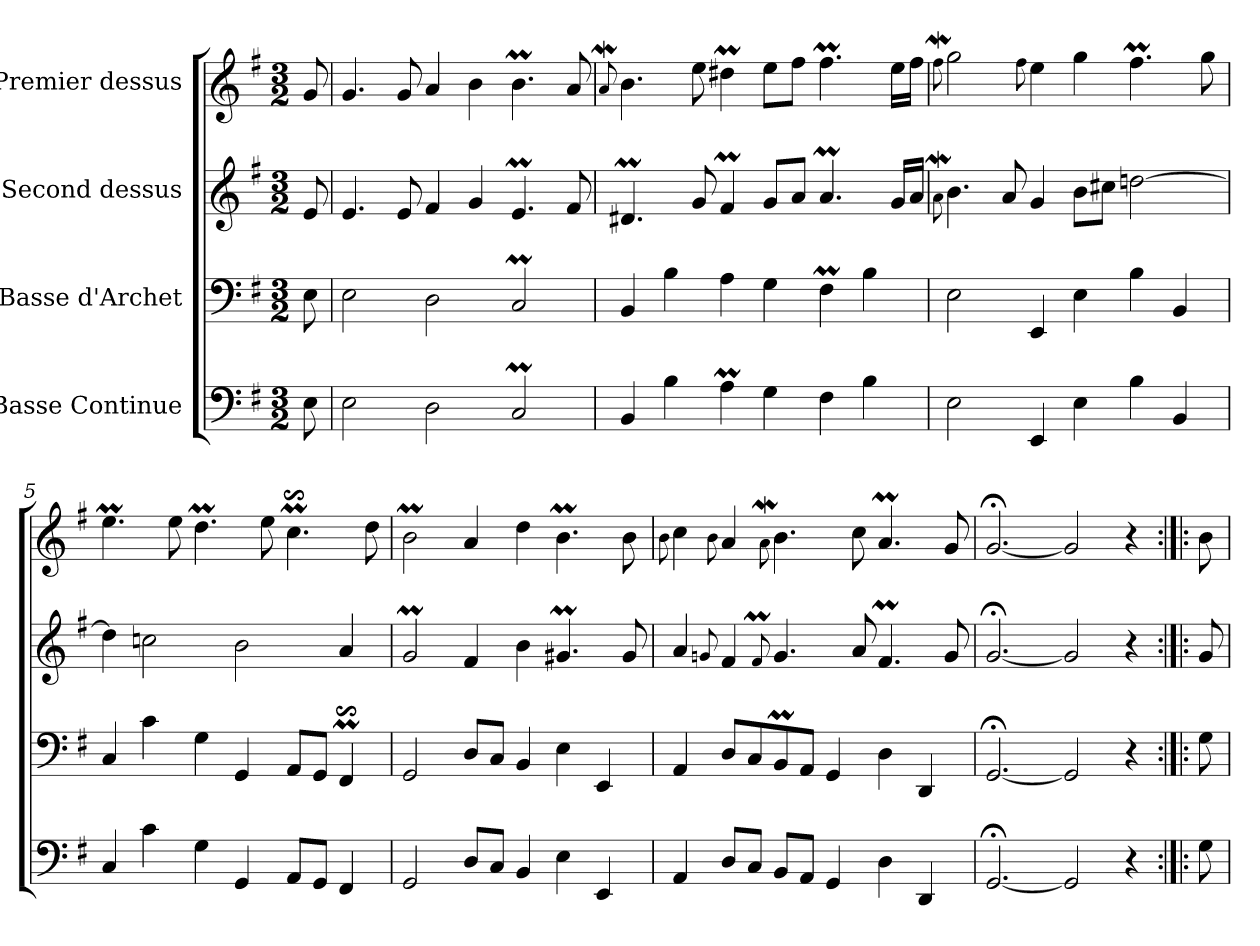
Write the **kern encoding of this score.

**kern	**kern	**kern	**kern
*part4	*part3	*part2	*part1
*staff4	*staff3	*staff2	*staff1
*I"Basse Continue	*I"Basse d'Archet	*I"Second dessus	*I"Premier dessus
*clefF4	*clefF4	*clefG2	*clefG2
*k[f#]	*k[f#]	*k[f#]	*k[f#]
*G:	*G:	*G:	*G:
*M3/2	*M3/2	*M3/2	*M3/2
=1	=1	=1	=1
8E\	8E\	8e/	8g/
=2	=2	=2	=2
2E\	2E\	4.e/	4.g/
.	.	8e/	8g/
2D\	2D\	4f#/	4a/
.	.	4g/	4b\
2CM/	2CM/	4.eM/	4.bm\
.	.	8f#/	8a/
=3	=3	=3	=3
.	.	.	8qqaW/
4BB/	4BB/	4.d#Xm/	4.b\
4B\	4B\	.	.
.	.	8g/	8ee\
4AM\	4A\	4f#m/	4dd#Xm\
4G\	4G\	8g/L	8ee\L
.	.	8a/J	8ff#\J
4F#\	4F#m\	4.aM/	4.ff#m\
4B\	4B\	.	.
.	.	16g/LL	16ee\LL
.	.	16a/JJ	16ff#\JJ
=4	=4	=4	=4
.	.	8qqaW\	8qqff#W\
2E\	2E\	4.b\	2gg\
.	.	8a/	.
.	.	.	8qqff#\
4EE/	4EE/	4g/	4ee\
4E\	4E\	8b\L	4gg\
.	.	8cc#X\J	.
4B\	4B\	[2ddn\	4.ff#m\
4BB/	4BB/	.	.
.	.	.	8gg\
=5	=5	=5	=5
4C/	4C/	4dd\]	4.eeM\
4c\	4c\	2ccn\	.
.	.	.	8ee\
4G\	4G\	.	4.ddM\
4GG/	4GG/	2b\	.
.	.	.	8ee\
8AA/L	8AA/L	.	4.ccs$SsM\
8GG/J	8GG/J	.	.
4FF#/	4FF#s$sSm/	4a/	.
.	.	.	8dd\
!!LO:LB:g=z
=6	=6	=6	=6
2GG/	2GG/	2gM/	2bm\
8D/L	8D/L	4f#/	4a/
8C/J	8C/J	.	.
4BB/	4BB/	4b\	4dd\
4E\	4E\	4.g#Xm/	4.bm\
4EE/	4EE/	.	.
.	.	8g#/	8b\
=7	=7	=7	=7
.	.	.	8qqb\
4AA/	4AA/	4a/	4cc\
.	.	8qqgn/	8qqb\
8D/L	8D/L	4f#/	4a/
8C/J	8C/	.	.
.	.	8qqf#m/	8qqaW\
8BB/L	8BBm/	4.g/	4.b\
8AA/J	8AA/J	.	.
4GG/	4GG/	.	.
.	.	8a/	8cc\
4D\	4D\	4.f#m/	4.aM/
4DD/	4DD/	.	.
.	.	8g/	8g/
=8	=8	=8	=8
[2.GG;</	[2.GG;</	[2.g;</	[2.g;</
2GG/]	2GG/]	2g/]	2g/]
4r	4r	4r	4r
!!LO:LB:g=z
=9:|!|:	=9:|!|:	=9:|!|:	=9:|!|:
8G\	8G\	8g/	8b\
=	=	=	=
*-	*-	*-	*-
